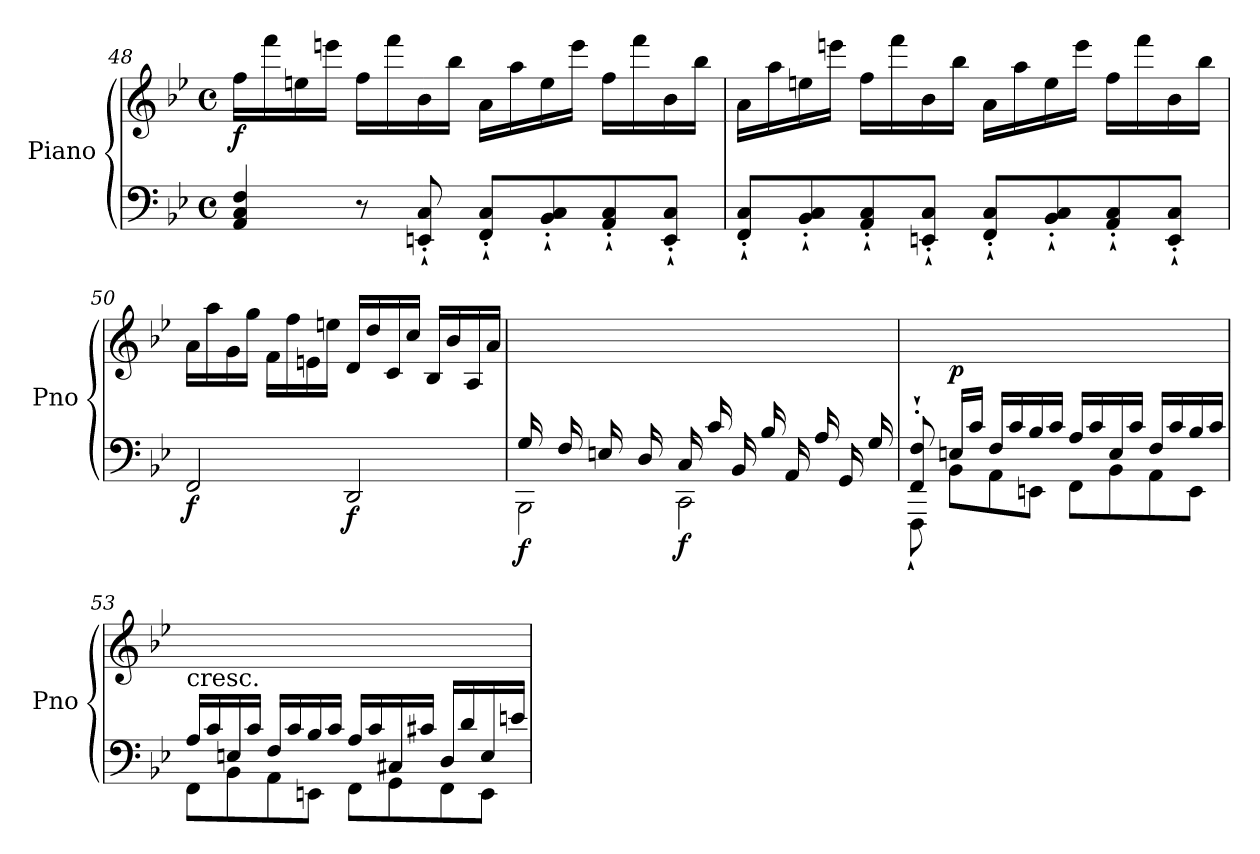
**kern	**kern	**dynam
*part1	*part1	*part1
*staff2	*staff1	*staff1/2
*I"Piano	*	*
*I'Pno	*	*
*clefF4	*clefG2	*
*k[b-e-]	*k[b-e-]	*
*B-:	*B-:	*
*M4/4	*M4/4	*
*met(c)	*met(c)	*
=48	=48	=48
!	!	!LO:DY:b
4AA/ 4C/ 4F/	16ff\LL	f
.	16fff\	.
.	16een\	.
.	16eeen\JJ	.
8r	16ff\LL	.
.	16fff\	.
8EEn/'` 8C/'`	16b-\	.
.	16bb-\JJ	.
8FF/'` 8C/'`L	16a\LL	.
.	16aa\	.
8BB-/'` 8C/'`	16ee\	.
.	16eee\JJ	.
8AA/'` 8C/'`	16ff\LL	.
.	16fff\	.
8EE/'` 8C/'`J	16b-\	.
.	16bb-\JJ	.
=49	=49	=49
8FF/'` 8C/'`L	16a\LL	.
.	16aa\	.
8BB-/'` 8C/'`	16een\	.
.	16eeen\JJ	.
8AA/'` 8C/'`	16ff\LL	.
.	16fff\	.
8EEn/'` 8C/'`J	16b-\	.
.	16bb-\JJ	.
8FF/'` 8C/'`L	16a\LL	.
.	16aa\	.
8BB-/'` 8C/'`	16ee\	.
.	16eee\JJ	.
8AA/'` 8C/'`	16ff\LL	.
.	16fff\	.
8EE/'` 8C/'`J	16b-\	.
.	16bb-\JJ	.
=50	=50	=50
!	!	!LO:DY:b=2
2FF/	16a\LL	f
.	16aa\	.
.	16g\	.
.	16gg\JJ	.
.	16f\LL	.
.	16ff\	.
.	16en\	.
.	16een\JJ	.
!	!	!LO:DY:b=2
2DD/	16d/LL	f
.	16dd/	.
.	16c/	.
.	16cc/JJ	.
.	16B-/LL	.
.	16b-/	.
.	16A/	.
.	16a/JJ	.
=51	=51	=51
*^	*	*
!	!	!	!LO:DY:b=2
16G/LL	2BBB-\	16ryy	f
16ryy	.	16g\	.
16F/	.	16ryy	.
16ryy	.	16f\JJ	.
16En/LL	.	16ryy	.
16ryy	.	16en\	.
16D/	.	16ryy	.
16ryy	.	16d\JJ	.
!	!	!	!LO:DY:b=2
16C/LL	2CC\	2ryy	f
16c/	.	.	.
16BB-/	.	.	.
16B-/JJ	.	.	.
16AA/LL	.	.	.
16A/	.	.	.
16GG/	.	.	.
16G/JJ	.	.	.
=52	=52	=52	=52
8FF/'` 8F/'`	8FFF`\	8ryy	.
!	!	!	!LO:DY:b
16En/LL	8BB-\L	2..ryy	p
16c/JJ	.	.	.
16F/LL	8AA\	.	.
16c/	.	.	.
16B-/	8EEn\J	.	.
16c/JJ	.	.	.
16A/LL	8FF\L	.	.
16c/	.	.	.
16E/	8BB-\	.	.
16c/JJ	.	.	.
16F/LL	8AA\	.	.
16c/	.	.	.
16B-/	8EE\J	.	.
16c/JJ	.	.	.
=53	=53	=53	=53
!	!	!LO:TX:b:t=cresc.	!
16A/LL	8FF\L	1ryy	.
16c/	.	.	.
16En/	8BB-\	.	.
16c/JJ	.	.	.
16F/LL	8AA\	.	.
16c/	.	.	.
16B-/	8EEn\J	.	.
16c/JJ	.	.	.
16A/LL	8FF\L	.	.
16c/	.	.	.
16C#X/	8GG\	.	.
16c#X/JJ	.	.	.
16D/LL	8FF\	.	.
16d/	.	.	.
16E/	8EE\J	.	.
16en/JJ	.	.	.
*v	*v	*	*
=	=	=
*-	*-	*-
